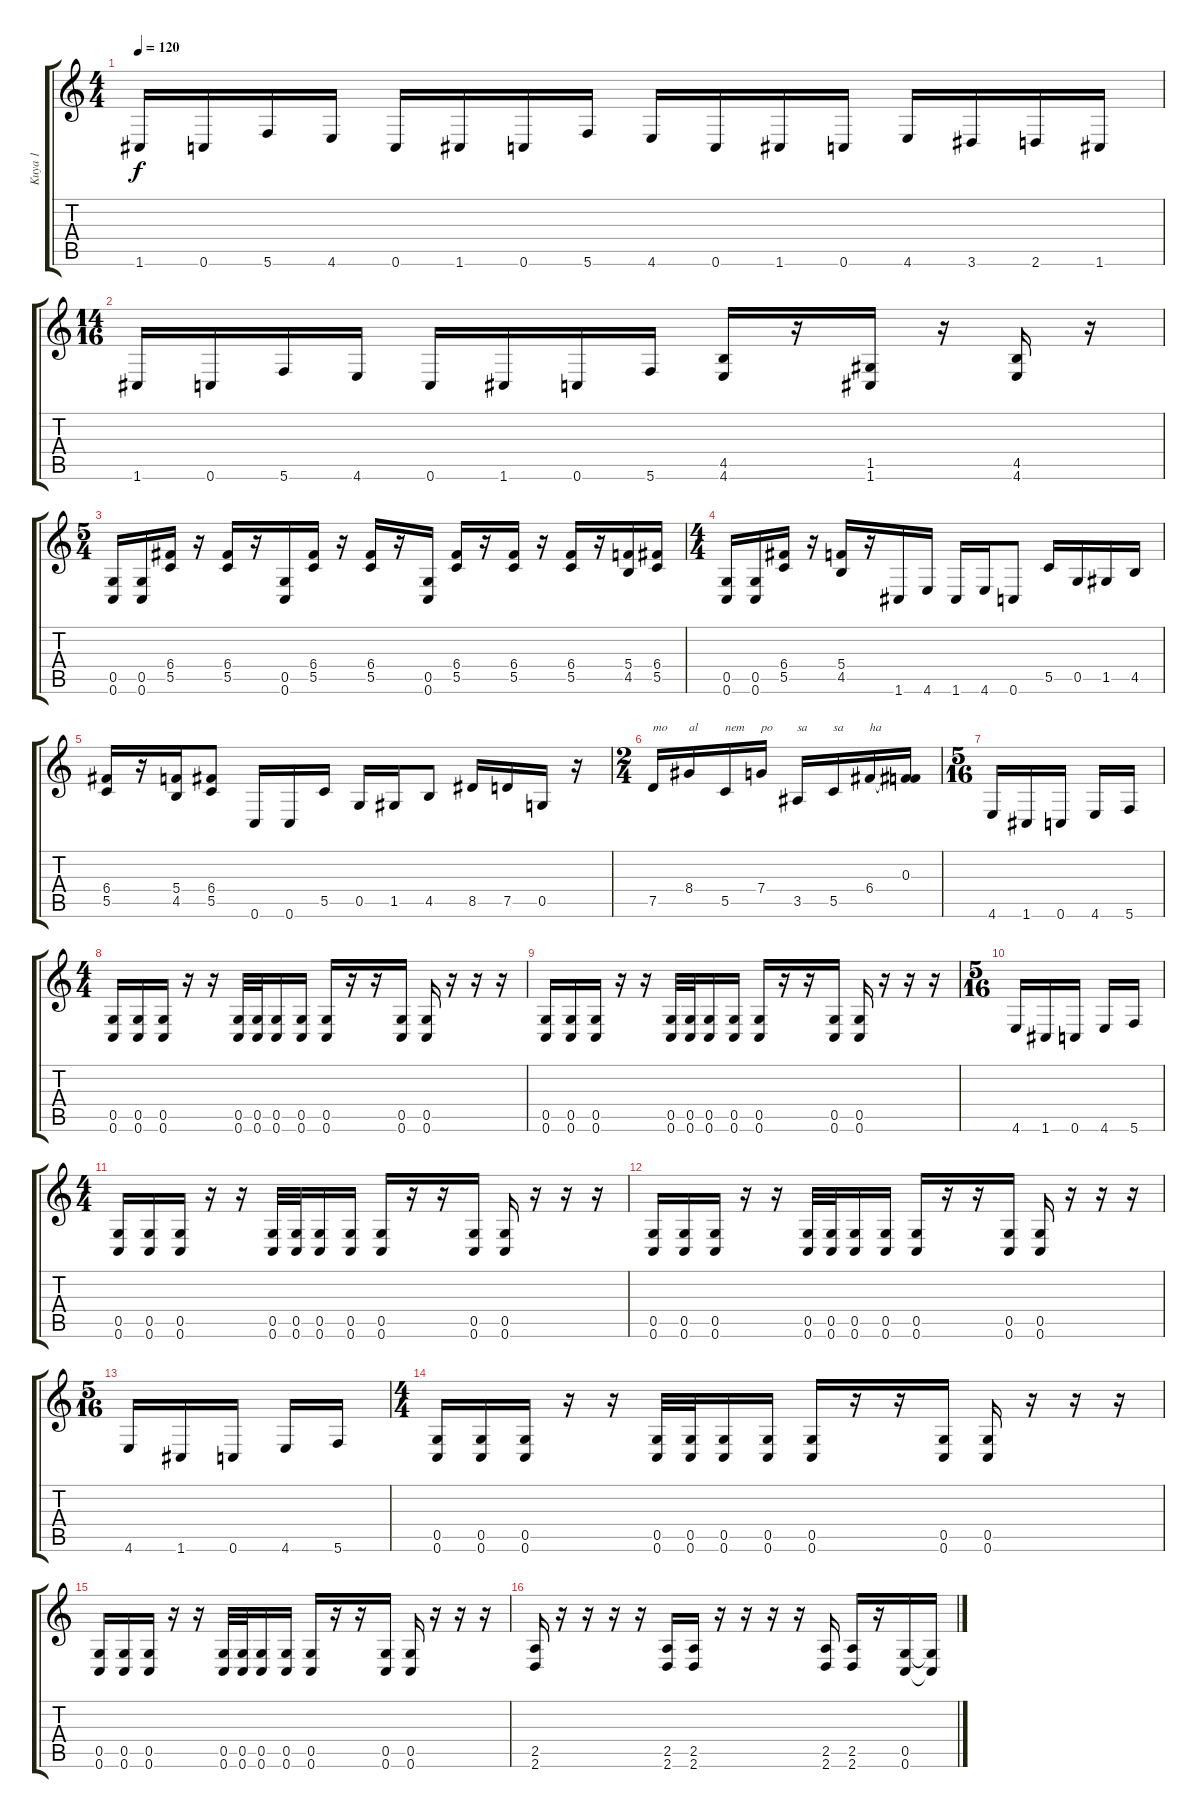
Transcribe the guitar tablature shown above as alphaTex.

\track ("Kuya 1" "Kuya 1") {instrument distortionguitar}
\staff {score tabs}
\tuning (D4 A3 F3 C3 G2 C2) {hide}
\ts (4 4)
\tempo 120
\clef g2
\ks c
1.6.16{dy f} 0.6.16 5.6.16 4.6.16 0.6.16 1.6.16 0.6.16 5.6.16 4.6.16 0.6.16 1.6.16 0.6.16 4.6.16 3.6.16 2.6.16 1.6.16 |
\ts (14 16)
1.6.16 0.6.16 5.6.16 4.6.16 0.6.16 1.6.16 0.6.16 5.6.16 (4.5 4.6).16 r.16 (1.5 1.6).16 r.16 (4.5 4.6).16 r.16 |
\ts (5 4)
(0.5 0.6).16 (0.5 0.6).16 (6.4 5.5).16 r.16 (6.4 5.5).16 r.16 (0.5 0.6).16 (6.4 5.5).16 r.16 (6.4 5.5).16 r.16 (0.5 0.6).16 (6.4 5.5).16 r.16 (6.4 5.5).16 r.16 (6.4 5.5).16 r.16 (5.4 4.5).16 (6.4 5.5).16 |
\ts (4 4)
(0.5 0.6).16 (0.5 0.6).16 (6.4 5.5).16 r.16 (5.4 4.5).16 r.16 1.6.16 4.6.16 1.6.16 4.6.16 0.6.8 5.5.16 0.5.16 1.5.16 4.5.16 |
(6.4 5.5).16 r.16 (5.4 4.5).16 (6.4 5.5).8 0.6.16 0.6.16 5.5.16 0.5.16 1.5.16 4.5.8 8.5.16 7.5.16 0.5.16 r.16 |
\ts (2 4)
7.5.16{txt "mo"} 8.4.16{txt "al"} 5.5.16{txt "nem"} 7.4.16{txt "po"} 3.5.16{txt "sa"} 5.5.16{txt "sa"} 6.4.16{txt "ha"} (0.3 6.4{t}).16 |
\ts (5 16)
4.6.16 1.6.16 0.6.16 4.6.16 5.6.16 |
\ts (4 4)
(0.5 0.6).16 (0.5 0.6).16 (0.5 0.6).16 r.16 r.16 (0.5 0.6).32 (0.5 0.6).32 (0.5 0.6).16 (0.5 0.6).16 (0.5 0.6).16 r.16 r.16 (0.5 0.6).16 (0.5 0.6).16 r.16 r.16 r.16 |
(0.5 0.6).16 (0.5 0.6).16 (0.5 0.6).16 r.16 r.16 (0.5 0.6).32 (0.5 0.6).32 (0.5 0.6).16 (0.5 0.6).16 (0.5 0.6).16 r.16 r.16 (0.5 0.6).16 (0.5 0.6).16 r.16 r.16 r.16 |
\ts (5 16)
4.6.16 1.6.16 0.6.16 4.6.16 5.6.16 |
\ts (4 4)
(0.5 0.6).16 (0.5 0.6).16 (0.5 0.6).16 r.16 r.16 (0.5 0.6).32 (0.5 0.6).32 (0.5 0.6).16 (0.5 0.6).16 (0.5 0.6).16 r.16 r.16 (0.5 0.6).16 (0.5 0.6).16 r.16 r.16 r.16 |
(0.5 0.6).16 (0.5 0.6).16 (0.5 0.6).16 r.16 r.16 (0.5 0.6).32 (0.5 0.6).32 (0.5 0.6).16 (0.5 0.6).16 (0.5 0.6).16 r.16 r.16 (0.5 0.6).16 (0.5 0.6).16 r.16 r.16 r.16 |
\ts (5 16)
4.6.16 1.6.16 0.6.16 4.6.16 5.6.16 |
\ts (4 4)
(0.5 0.6).16 (0.5 0.6).16 (0.5 0.6).16 r.16 r.16 (0.5 0.6).32 (0.5 0.6).32 (0.5 0.6).16 (0.5 0.6).16 (0.5 0.6).16 r.16 r.16 (0.5 0.6).16 (0.5 0.6).16 r.16 r.16 r.16 |
(0.5 0.6).16 (0.5 0.6).16 (0.5 0.6).16 r.16 r.16 (0.5 0.6).32 (0.5 0.6).32 (0.5 0.6).16 (0.5 0.6).16 (0.5 0.6).16 r.16 r.16 (0.5 0.6).16 (0.5 0.6).16 r.16 r.16 r.16 |
(2.5 2.6).16 r.16 r.16 r.16 r.16 (2.5 2.6).16 (2.5 2.6).16 r.16 r.16 r.16 r.16 (2.5 2.6).16 (2.5 2.6).16 r.16 (0.5 0.6).16 (0.5{t} 0.6{t}).16
